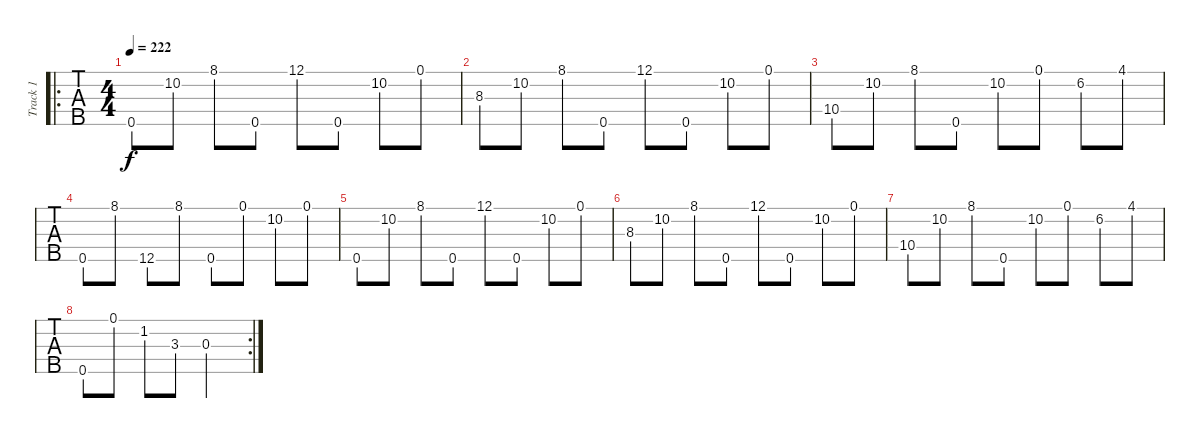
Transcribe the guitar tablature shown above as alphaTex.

\track ("Track 1" "Track 1") {instrument banjo}
\staff {tabs}
\tuning (D4 B3 G3 D3 G4) {hide}
\displaytranspose 12
\ro
\ts (4 4)
\tempo 222
\clef g2
\ks c
0.5.8{dy f} 10.2.8 8.1.8 0.5.8 12.1.8 0.5.8 10.2.8 0.1.8 |
8.3.8 10.2.8 8.1.8 0.5.8 12.1.8 0.5.8 10.2.8 0.1.8 |
10.4.8 10.2.8 8.1.8 0.5.8 10.2.8 0.1.8 6.2.8 4.1.8 |
0.5.8 8.1.8 12.5.8 8.1.8 0.5.8 0.1.8 10.2.8 0.1.8 |
0.5.8 10.2.8 8.1.8 0.5.8 12.1.8 0.5.8 10.2.8 0.1.8 |
8.3.8 10.2.8 8.1.8 0.5.8 12.1.8 0.5.8 10.2.8 0.1.8 |
10.4.8 10.2.8 8.1.8 0.5.8 10.2.8 0.1.8 6.2.8 4.1.8 |
\rc 2
0.5.8 0.1.8 1.2.8 3.3.8 0.3.2
